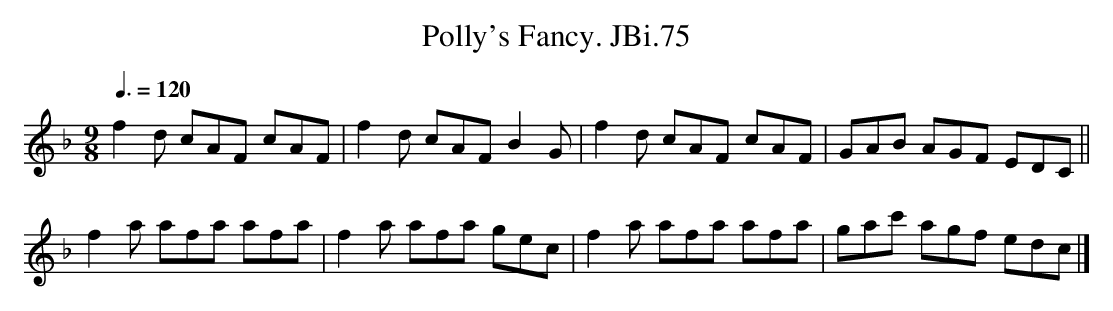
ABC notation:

X:1
T:Polly's Fancy. JBi.75
M:9/8
Q:3/8=120
K:F
f2d cAF cAF|f2d cAF B2G|f2d cAF cAF|GAB AGF EDC||
f2a afa afa|f2a afa gec|f2a afa afa|gac' agf edc|]
